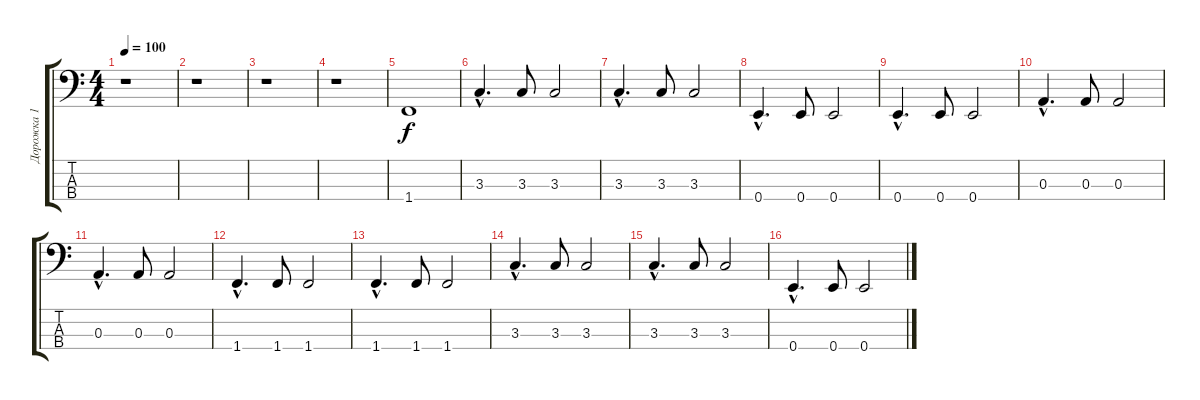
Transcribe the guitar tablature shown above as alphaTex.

\track ("Дорожка 1" "Дорожка 1") {instrument electricbasspick}
\staff {score tabs}
\tuning (G2 D2 A1 E1) {hide}
\ts (4 4)
\tempo 100
\clef f4
\ks c
r.1{dy f} |
r.1 |
r.1 |
r.1 |
1.4.1 |
3.3{hac}.4{d} 3.3.8 3.3.2 |
3.3{hac}.4{d} 3.3.8 3.3.2 |
0.4{hac}.4{d} 0.4.8 0.4.2 |
0.4{hac}.4{d} 0.4.8 0.4.2 |
0.3{hac}.4{d} 0.3.8 0.3.2 |
0.3{hac}.4{d} 0.3.8 0.3.2 |
1.4{hac}.4{d} 1.4.8 1.4.2 |
1.4{hac}.4{d} 1.4.8 1.4.2 |
3.3{hac}.4{d} 3.3.8 3.3.2 |
3.3{hac}.4{d} 3.3.8 3.3.2 |
0.4{hac}.4{d} 0.4.8 0.4.2
